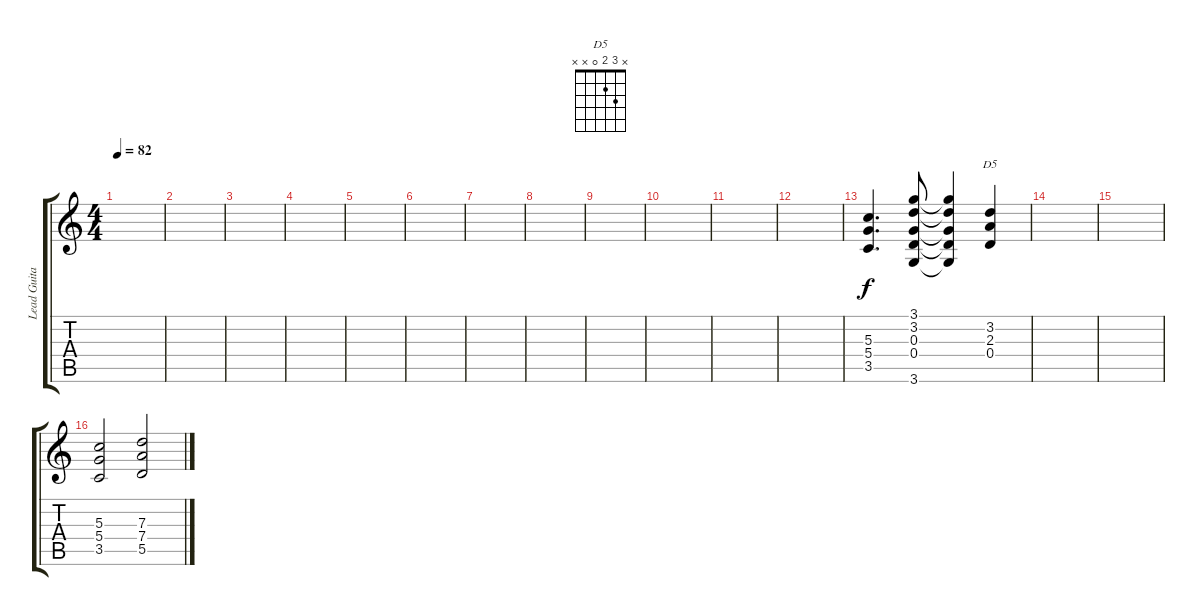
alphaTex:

\track ("Lead Guitar" "Lead Guita") {instrument overdrivenguitar}
\staff {score tabs}
\tuning (E4 B3 G3 D3 A2 E2) {hide}
\chord ("D5" x 3 2 0 x x)
\ts (4 4)
\tempo 82
\clef g2
\ks c
|
|
|
|
|
|
|
|
|
|
|
|
(5.3 5.4 3.5).4{d} (3.1 3.2 0.3 0.4 3.6).8 (3.1{t} 3.2{t} 0.3{t} 0.4{t} 3.6{t}).4 (3.2 2.3 0.4).4{ch "D5"} |
|
|
(5.3 5.4 3.5).2 (7.3 7.4 5.5).2
